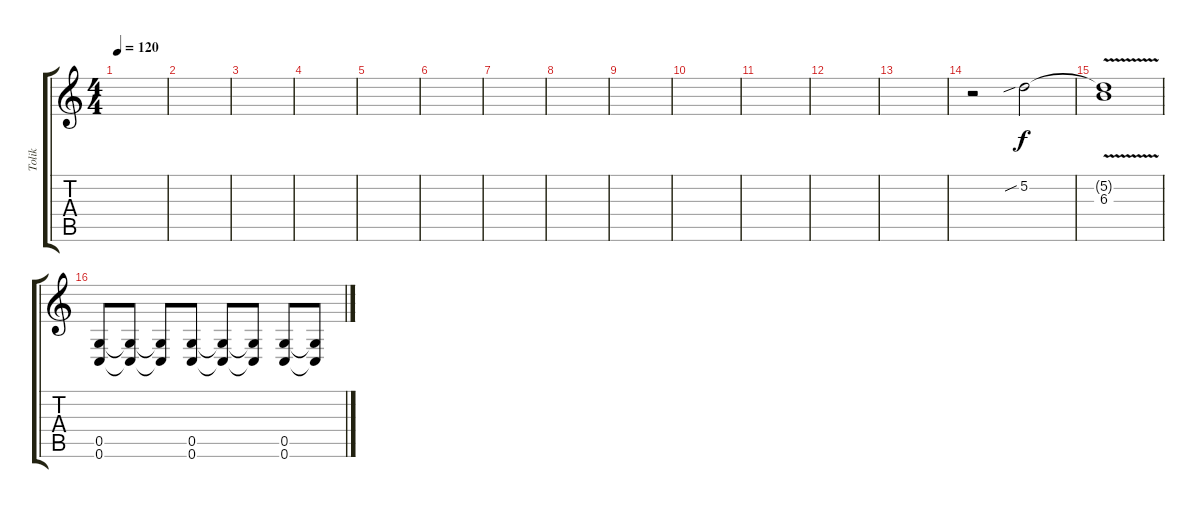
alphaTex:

\track ("Tolik" "Tolik") {instrument distortionguitar}
\staff {score tabs}
\tuning (D4 A3 F3 C3 G2 C2) {hide}
\ts (4 4)
\tempo 120
\clef g2
\ks c
|
|
|
|
|
|
|
|
|
|
|
|
|
r.2 5.2{sib}.2 |
(5.2{t} 6.3{v}).1 |
(0.5 0.6).8 (0.5{t} 0.6{t}).8 (0.5{t} 0.6{t}).8 (0.5 0.6).8 (0.5{t} 0.6{t}).8 (0.5{t} 0.6{t}).8 (0.5 0.6).8 (0.5{t} 0.6{t}).8
